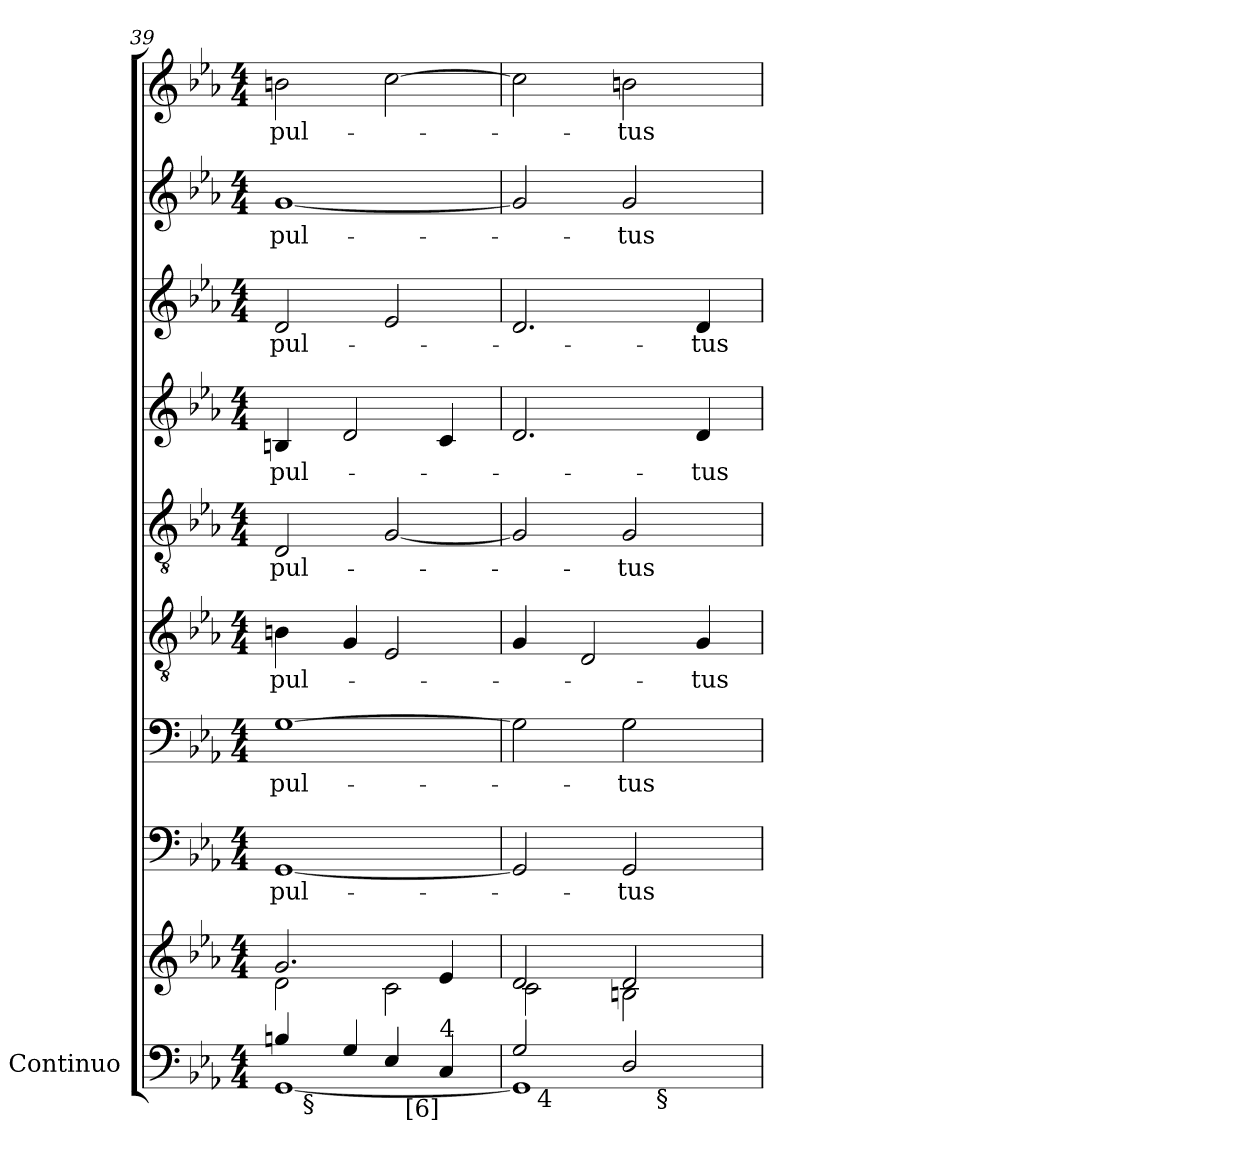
**kern	**kern	**kern	**text	**kern	**text	**kern	**text	**kern	**text	**kern	**text	**kern	**text	**kern	**text	**kern	**text
*part9	*part9	*part8	*part8	*part7	*part7	*part6	*part6	*part5	*part5	*part4	*part4	*part3	*part3	*part2	*part2	*part1	*part1
*staff10	*staff9	*staff8	*staff8	*staff7	*staff7	*staff6	*staff6	*staff5	*staff5	*staff4	*staff4	*staff3	*staff3	*staff2	*staff2	*staff1	*staff1
*I"Continuo	*	*	*	*	*	*	*	*	*	*	*	*	*	*	*	*	*
*clefF4	*clefG2	*clefF4	*	*clefF4	*	*clefGv2	*	*clefGv2	*	*clefG2	*	*clefG2	*	*clefG2	*	*clefG2	*
*k[b-e-a-]	*k[b-e-a-]	*k[b-e-a-]	*	*k[b-e-a-]	*	*k[b-e-a-]	*	*k[b-e-a-]	*	*k[b-e-a-]	*	*k[b-e-a-]	*	*k[b-e-a-]	*	*k[b-e-a-]	*
*c:	*c:	*c:	*	*c:	*	*c:	*	*c:	*	*c:	*	*c:	*	*c:	*	*c:	*
*M4/4	*M4/4	*M4/4	*	*M4/4	*	*M4/4	*	*M4/4	*	*M4/4	*	*M4/4	*	*M4/4	*	*M4/4	*
=39	=39	=39	=39	=39	=39	=39	=39	=39	=39	=39	=39	=39	=39	=39	=39	=39	=39
*^	*^	*	*	*	*	*	*	*	*	*	*	*	*	*	*	*	*
!	!	!	!	!	!LO:LY:b:color=#000000	!	!	!	!	!	!	!	!	!	!	!	!	!	!
!	!	!	!	!	!	!	!LO:LY:b:color=#000000	!	!	!	!	!	!	!	!	!	!	!	!
!	!	!	!	!	!	!	!	!	!LO:LY:b:color=#000000	!	!	!	!	!	!	!	!	!	!
!	!	!	!	!	!	!	!	!	!	!	!LO:LY:b:color=#000000	!	!	!	!	!	!	!	!
!	!	!	!	!	!	!	!	!	!	!	!	!	!LO:LY:b:color=#000000	!	!	!	!	!	!
!	!	!	!	!	!	!	!	!	!	!	!	!	!	!	!LO:LY:b:color=#000000	!	!	!	!
!	!	!	!	!	!	!	!	!	!	!	!	!	!	!	!	!	!LO:LY:b:color=#000000	!	!
!	!	!	!	!	!	!	!	!	!	!	!	!	!	!	!	!	!	!	!LO:LY:b:color=#000000
*	*^	*	*	*	*	*	*	*	*	*	*	*	*	*	*	*	*	*	*
4Bni/	[1GGi	16ryy	2.gi/	2di\	[1GGi	-pul-	[1Gi	-pul-	4Bni\	-pul-	2Di/	-pul-	4Bni/	-pul-	2di/	-pul-	[1gi	-pul-	2bni\	-pul-
.	.	32ryy	.	.	.	.	.	.	.	.	.	.	.	.	.	.	.	.	.	.
.	.	64ryy	.	.	.	.	.	.	.	.	.	.	.	.	.	.	.	.	.	.
.	.	512.ryy	.	.	.	.	.	.	.	.	.	.	.	.	.	.	.	.	.	.
!	!	!LO:TX:b:rj:t=§	!	!	!	!	!	!	!	!	!	!	!	!	!	!	!	!	!	!
.	.	2ryy	.	.	.	.	.	.	.	.	.	.	.	.	.	.	.	.	.	.
4Gi/	.	.	.	.	.	.	.	.	4Gi/	.	.	.	2di/	.	.	.	.	.	.	.
4E-i/	.	.	.	2ci\	.	.	.	.	2E-i/	.	[2Gi/	.	.	.	2e-i/	.	.	.	[2cci\	.
.	.	4ryy	.	.	.	.	.	.	.	.	.	.	.	.	.	.	.	.	.	.
!LO:TX:b:rj:t=[6]	!	!	!	!	!	!	!	!	!	!	!	!	!	!	!	!	!	!	!	!
!LO:TX:t=4	!	!	!	!	!	!	!	!	!	!	!	!	!	!	!	!	!	!	!	!
4Ci/	.	.	4e-i/	.	.	.	.	.	.	.	.	.	4ci/	.	.	.	.	.	.	.
.	.	8ryy	.	.	.	.	.	.	.	.	.	.	.	.	.	.	.	.	.	.
.	.	128ryy	.	.	.	.	.	.	.	.	.	.	.	.	.	.	.	.	.	.
.	.	256ryy	.	.	.	.	.	.	.	.	.	.	.	.	.	.	.	.	.	.
.	.	1024ryy	.	.	.	.	.	.	.	.	.	.	.	.	.	.	.	.	.	.
=40	=40	=40	=40	=40	=40	=40	=40	=40	=40	=40	=40	=40	=40	=40	=40	=40	=40	=40	=40	=40
*	*	*^	*	*	*	*	*	*	*	*	*	*	*	*	*	*	*	*	*	*
2Gi/	1GGi]	16ryy	2ryy	2di/	2ci\	2GGi/]	.	2Gi\]	.	4Gi/	.	2Gi/]	.	2.di/	.	2.di/	.	2gi/]	.	2cci\]	.
.	.	32ryy	.	.	.	.	.	.	.	.	.	.	.	.	.	.	.	.	.	.	.
.	.	64ryy	.	.	.	.	.	.	.	.	.	.	.	.	.	.	.	.	.	.	.
.	.	512.ryy	.	.	.	.	.	.	.	.	.	.	.	.	.	.	.	.	.	.	.
!	!	!LO:TX:b:rj:t=4	!	!	!	!	!	!	!	!	!	!	!	!	!	!	!	!	!	!	!
.	.	2ryy	.	.	.	.	.	.	.	.	.	.	.	.	.	.	.	.	.	.	.
.	.	.	.	.	.	.	.	.	.	2Di/	.	.	.	.	.	.	.	.	.	.	.
!	!	!	!	!	!	!	!LO:LY:b:color=#000000	!	!	!	!	!	!	!	!	!	!	!	!	!	!
!	!	!	!	!	!	!	!	!	!LO:LY:b:color=#000000	!	!	!	!	!	!	!	!	!	!	!	!
!	!	!	!	!	!	!	!	!	!	!	!	!	!LO:LY:b:color=#000000	!	!	!	!	!	!	!	!
!	!	!	!	!	!	!	!	!	!	!	!	!	!	!	!	!	!	!	!LO:LY:b:color=#000000	!	!
!	!	!	!	!	!	!	!	!	!	!	!	!	!	!	!	!	!	!	!	!	!LO:LY:b:color=#000000
2Di/	.	.	16ryy	2di/	2Bni\	2GGi/	-tus	2Gi\	-tus	.	.	2Gi/	-tus	.	.	.	.	2gi/	-tus	2bni\	-tus
.	.	.	32ryy	.	.	.	.	.	.	.	.	.	.	.	.	.	.	.	.	.	.
.	.	.	64ryy	.	.	.	.	.	.	.	.	.	.	.	.	.	.	.	.	.	.
.	.	.	128ryy	.	.	.	.	.	.	.	.	.	.	.	.	.	.	.	.	.	.
.	.	4ryy	.	.	.	.	.	.	.	.	.	.	.	.	.	.	.	.	.	.	.
.	.	.	512.ryy	.	.	.	.	.	.	.	.	.	.	.	.	.	.	.	.	.	.
!	!	!	!LO:TX:b:rj:t=§	!	!	!	!	!	!	!	!	!	!	!	!	!	!	!	!	!	!
.	.	.	4ryy	.	.	.	.	.	.	.	.	.	.	.	.	.	.	.	.	.	.
!	!	!	!	!	!	!	!	!	!	!	!LO:LY:b:color=#000000	!	!	!	!	!	!	!	!	!	!
!	!	!	!	!	!	!	!	!	!	!	!	!	!	!	!LO:LY:b:color=#000000	!	!	!	!	!	!
!	!	!	!	!	!	!	!	!	!	!	!	!	!	!	!	!	!LO:LY:b:color=#000000	!	!	!	!
.	.	.	.	.	.	.	.	.	.	4Gi/	-tus	.	.	4di/	-tus	4di/	-tus	.	.	.	.
.	.	8ryy	.	.	.	.	.	.	.	.	.	.	.	.	.	.	.	.	.	.	.
.	.	.	8ryy	.	.	.	.	.	.	.	.	.	.	.	.	.	.	.	.	.	.
.	.	128ryy	.	.	.	.	.	.	.	.	.	.	.	.	.	.	.	.	.	.	.
.	.	256ryy	256ryy	.	.	.	.	.	.	.	.	.	.	.	.	.	.	.	.	.	.
.	.	1024ryy	1024ryy	.	.	.	.	.	.	.	.	.	.	.	.	.	.	.	.	.	.
*v	*v	*v	*v	*	*	*	*	*	*	*	*	*	*	*	*	*	*	*	*	*	*
*	*v	*v	*	*	*	*	*	*	*	*	*	*	*	*	*	*	*	*
=	=	=	=	=	=	=	=	=	=	=	=	=	=	=	=	=	=
*-	*-	*-	*-	*-	*-	*-	*-	*-	*-	*-	*-	*-	*-	*-	*-	*-	*-
